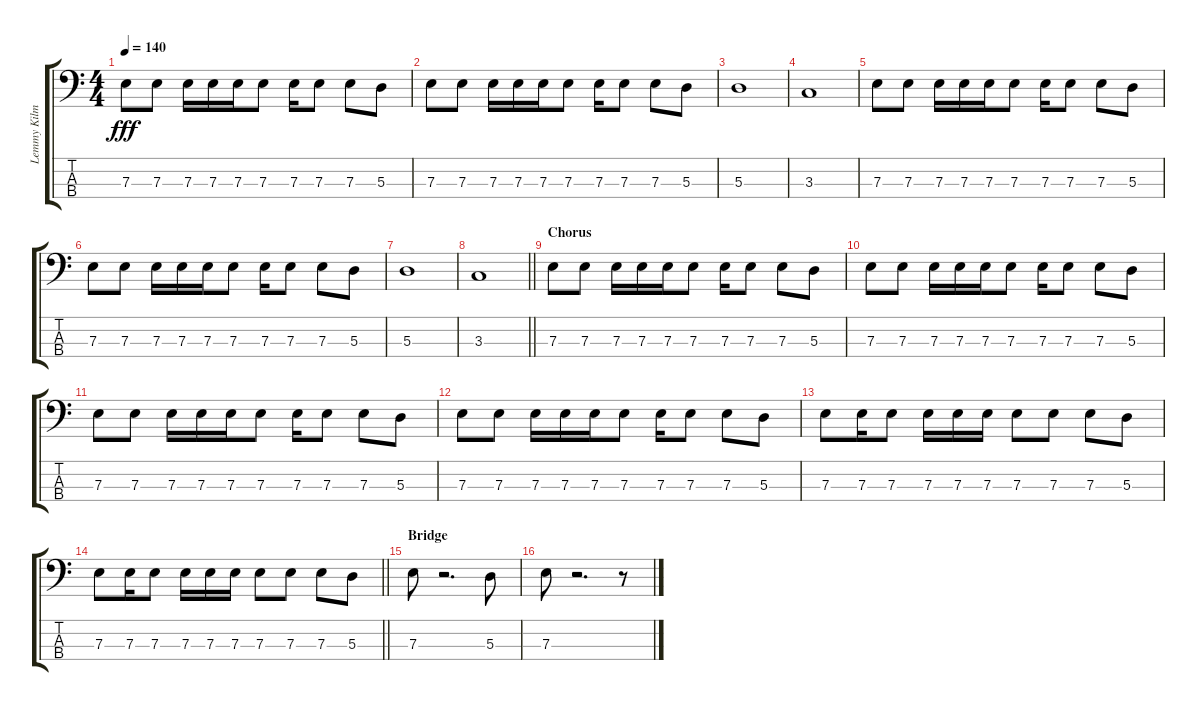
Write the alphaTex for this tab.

\track ("Lemmy Kilmister (bass)" "Lemmy Kilm") {instrument distortionguitar}
\staff {score tabs}
\tuning (G2 D2 A1 E1) {hide}
\ts (4 4)
\tempo 140
\clef f4
\ks c
7.3.8{dy fff} 7.3.8 7.3.16 7.3.16 7.3.16 7.3.8 7.3.16 7.3.8 7.3.8 5.3.8 |
7.3.8 7.3.8 7.3.16 7.3.16 7.3.16 7.3.8 7.3.16 7.3.8 7.3.8 5.3.8 |
5.3.1 |
3.3.1 |
7.3.8 7.3.8 7.3.16 7.3.16 7.3.16 7.3.8 7.3.16 7.3.8 7.3.8 5.3.8 |
7.3.8 7.3.8 7.3.16 7.3.16 7.3.16 7.3.8 7.3.16 7.3.8 7.3.8 5.3.8 |
5.3.1 |
\barLineRight lightlight
3.3.1 |
\section ("" "Chorus")
7.3.8 7.3.8 7.3.16 7.3.16 7.3.16 7.3.8 7.3.16 7.3.8 7.3.8 5.3.8 |
7.3.8 7.3.8 7.3.16 7.3.16 7.3.16 7.3.8 7.3.16 7.3.8 7.3.8 5.3.8 |
7.3.8 7.3.8 7.3.16 7.3.16 7.3.16 7.3.8 7.3.16 7.3.8 7.3.8 5.3.8 |
7.3.8 7.3.8 7.3.16 7.3.16 7.3.16 7.3.8 7.3.16 7.3.8 7.3.8 5.3.8 |
7.3.8 7.3.16 7.3.8 7.3.16 7.3.16 7.3.16 7.3.8 7.3.8 7.3.8 5.3.8 |
\barLineRight lightlight
7.3.8 7.3.16 7.3.8 7.3.16 7.3.16 7.3.16 7.3.8 7.3.8 7.3.8 5.3.8 |
\section ("" "Bridge")
7.3.8 r.2{d} 5.3.8 |
7.3.8 r.2{d} r.8
